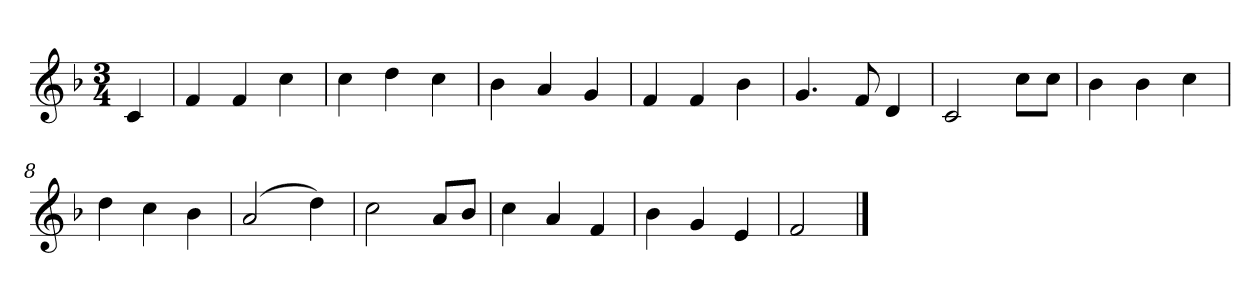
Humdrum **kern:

**kern
*part1
*staff1
*k[b-]
*M3/4
*MM120
=
4c
=1
4f
4f
4cc
=2
4cc
4dd
4cc
=3
4b-
4a
4g
=4
4f
4f
4b-
=5
4.g
8f
4d
=6
2c
8ccL
8ccJ
=7
4b-
4b-
4cc
=8
4dd
4cc
4b-
=9
(2a
4dd)
=10
2cc
8aL
8b-J
=11
4cc
4a
4f
=12
4b-
4g
4e
=13
2f
==
*-
